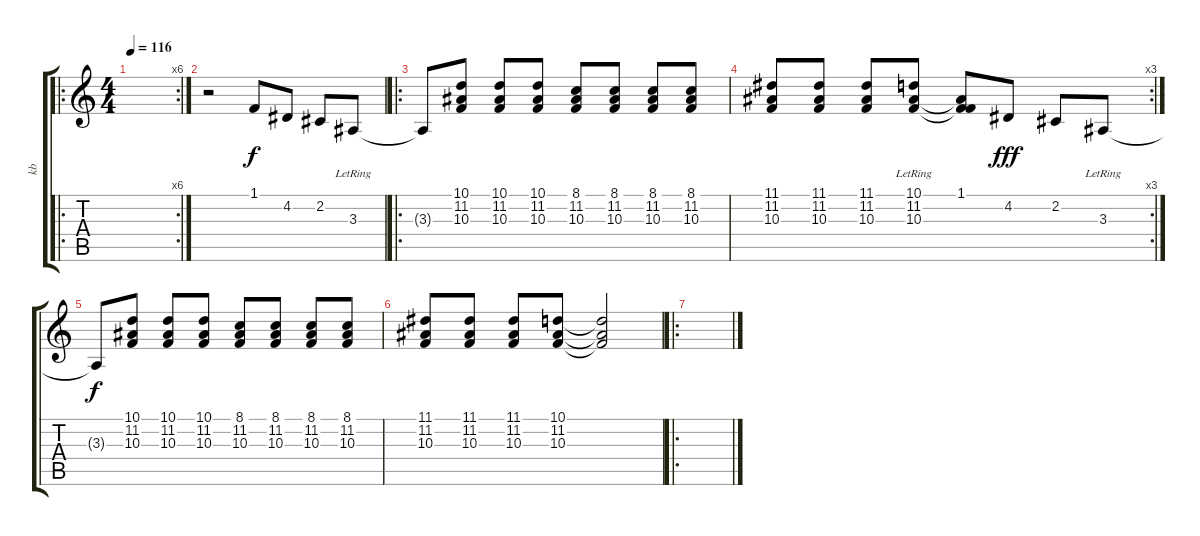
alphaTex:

\track ("kb" "kb") {instrument pad3polysynth}
\staff {score tabs}
\tuning (E4 B3 G3 D3 A2 E2) {hide}
\ro
\rc 6
\ts (4 4)
\tempo 116
\clef g2
\ks c
|
r.2{txt ""} 1.1.8 4.2.8 2.2.8 3.3{lr}.8 |
\ro
3.3{t}.8{dy f} (10.1 11.2 10.3).8 (10.1 11.2 10.3).8 (10.1 11.2 10.3).8 (8.1 11.2 10.3).8 (8.1 11.2 10.3).8 (8.1 11.2 10.3).8 (8.1 11.2 10.3).8 |
\rc 3
(11.1 11.2 10.3).8 (11.1 11.2 10.3).8 (11.1 11.2 10.3).8 (10.1{lr} 11.2{lr} 10.3{lr}).8 (1.1 11.2{t} 10.3{t}).8 4.2.8{dy fff} 2.2.8 3.3{lr}.8 |
3.3{t}.8{dy f} (10.1 11.2 10.3).8 (10.1 11.2 10.3).8 (10.1 11.2 10.3).8 (8.1 11.2 10.3).8 (8.1 11.2 10.3).8 (8.1 11.2 10.3).8 (8.1 11.2 10.3).8 |
(11.1 11.2 10.3).8 (11.1 11.2 10.3).8 (11.1 11.2 10.3).8 (10.1 11.2 10.3).8 (10.1{t} 11.2{t} 10.3{t}).2 |
\ro
